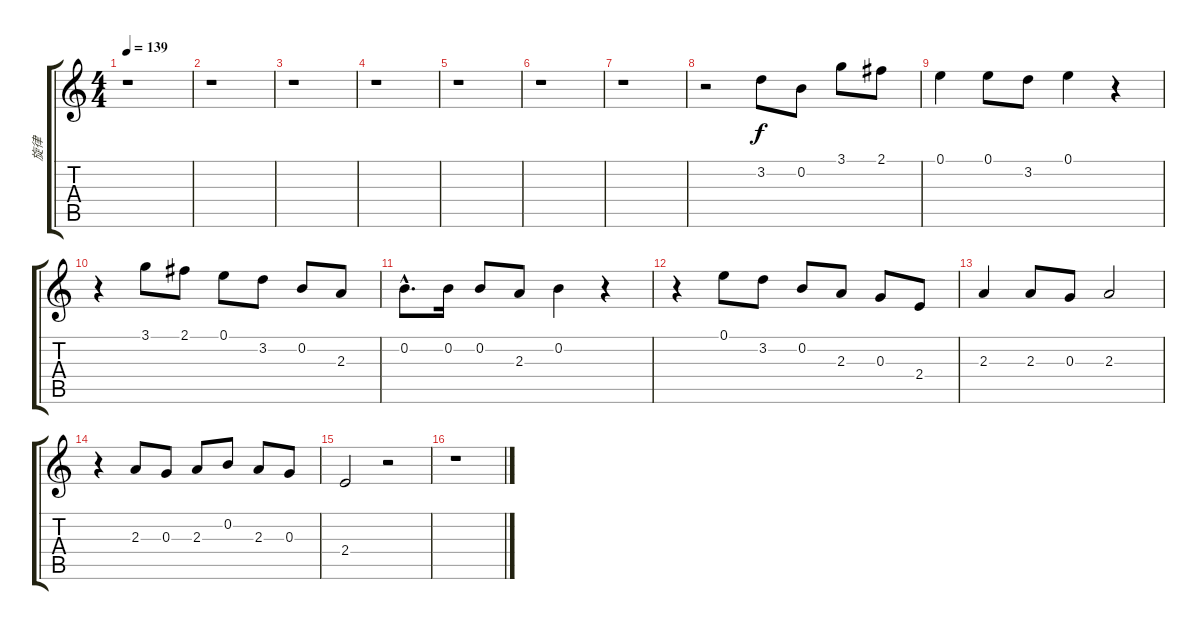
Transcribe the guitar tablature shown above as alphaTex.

\track ("旋律" "旋律") {instrument overdrivenguitar}
\staff {score tabs}
\tuning (E4 B3 G3 D3 A2 E2) {hide}
\ts (4 4)
\tempo 139
\clef g2
\ks c
r.1{dy f instrument overdrivenguitar} |
r.1 |
r.1 |
r.1 |
r.1 |
r.1 |
r.1 |
r.2 3.2.8 0.2.8 3.1.8 2.1.8 |
0.1.4 0.1.8 3.2.8 0.1.4 r.4 |
r.4 3.1.8 2.1.8 0.1.8 3.2.8 0.2.8 2.3.8 |
0.2{hac}.8{d} 0.2.16 0.2.8 2.3.8 0.2.4 r.4 |
r.4 0.1.8 3.2.8 0.2.8 2.3.8 0.3.8 2.4.8 |
2.3.4 2.3.8 0.3.8 2.3.2 |
r.4 2.3.8 0.3.8 2.3.8 0.2.8 2.3.8 0.3.8 |
2.4.2 r.2 |
r.1
